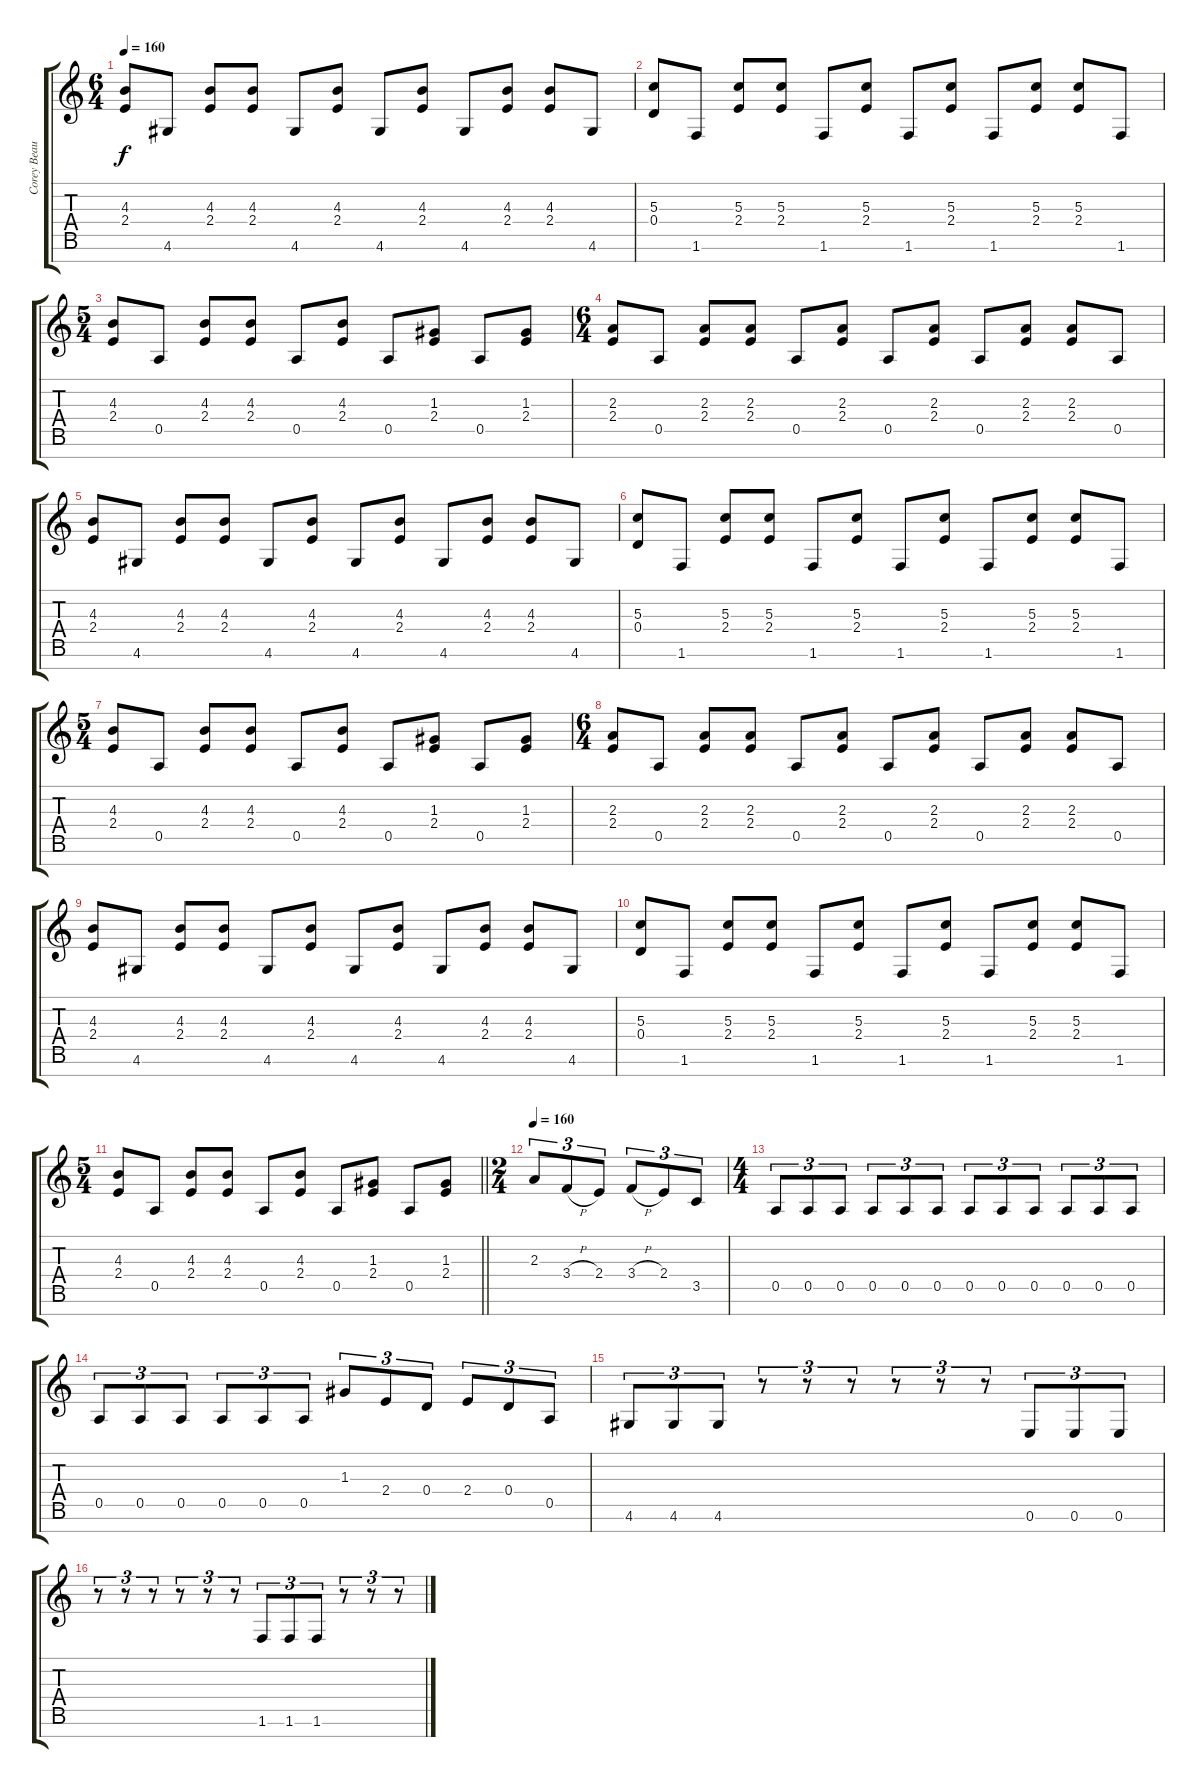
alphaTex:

\track ("Corey Beaulieu" "Corey Beau") {instrument distortionguitar}
\staff {score tabs}
\tuning (E4 B3 G3 D3 A2 E2 B1) {hide}
\ts (6 4)
\tempo 160
\clef g2
\ks c
(4.3 2.4).8{dy f} 4.6.8 (4.3 2.4).8 (4.3 2.4).8 4.6.8 (4.3 2.4).8 4.6.8 (4.3 2.4).8 4.6.8 (4.3 2.4).8 (4.3 2.4).8 4.6.8 |
(5.3 0.4).8 1.6.8 (5.3 2.4).8 (5.3 2.4).8 1.6.8 (5.3 2.4).8 1.6.8 (5.3 2.4).8 1.6.8 (5.3 2.4).8 (5.3 2.4).8 1.6.8 |
\ts (5 4)
(4.3 2.4).8 0.5.8 (4.3 2.4).8 (4.3 2.4).8 0.5.8 (4.3 2.4).8 0.5.8 (1.3 2.4).8 0.5.8 (1.3 2.4).8 |
\ts (6 4)
(2.3 2.4).8 0.5.8 (2.3 2.4).8 (2.3 2.4).8 0.5.8 (2.3 2.4).8 0.5.8 (2.3 2.4).8 0.5.8 (2.3 2.4).8 (2.3 2.4).8 0.5.8 |
(4.3 2.4).8 4.6.8 (4.3 2.4).8 (4.3 2.4).8 4.6.8 (4.3 2.4).8 4.6.8 (4.3 2.4).8 4.6.8 (4.3 2.4).8 (4.3 2.4).8 4.6.8 |
(5.3 0.4).8 1.6.8 (5.3 2.4).8 (5.3 2.4).8 1.6.8 (5.3 2.4).8 1.6.8 (5.3 2.4).8 1.6.8 (5.3 2.4).8 (5.3 2.4).8 1.6.8 |
\ts (5 4)
(4.3 2.4).8 0.5.8 (4.3 2.4).8 (4.3 2.4).8 0.5.8 (4.3 2.4).8 0.5.8 (1.3 2.4).8 0.5.8 (1.3 2.4).8 |
\ts (6 4)
(2.3 2.4).8 0.5.8 (2.3 2.4).8 (2.3 2.4).8 0.5.8 (2.3 2.4).8 0.5.8 (2.3 2.4).8 0.5.8 (2.3 2.4).8 (2.3 2.4).8 0.5.8 |
(4.3 2.4).8 4.6.8 (4.3 2.4).8 (4.3 2.4).8 4.6.8 (4.3 2.4).8 4.6.8 (4.3 2.4).8 4.6.8 (4.3 2.4).8 (4.3 2.4).8 4.6.8 |
(5.3 0.4).8 1.6.8 (5.3 2.4).8 (5.3 2.4).8 1.6.8 (5.3 2.4).8 1.6.8 (5.3 2.4).8 1.6.8 (5.3 2.4).8 (5.3 2.4).8 1.6.8 |
\ts (5 4)
\barLineRight lightlight
(4.3 2.4).8 0.5.8 (4.3 2.4).8 (4.3 2.4).8 0.5.8 (4.3 2.4).8 0.5.8 (1.3 2.4).8 0.5.8 (1.3 2.4).8 |
\ts (2 4)
\section ("" "")
\tempo 160
2.3.8{tu (3 2)} 3.4{h}.8{tu (3 2)} 2.4.8{tu (3 2)} 3.4{h}.8{tu (3 2)} 2.4.8{tu (3 2)} 3.5.8{tu (3 2)} |
\ts (4 4)
0.5.8{tu (3 2)} 0.5.8{tu (3 2)} 0.5.8{tu (3 2)} 0.5.8{tu (3 2)} 0.5.8{tu (3 2)} 0.5.8{tu (3 2)} 0.5.8{tu (3 2)} 0.5.8{tu (3 2)} 0.5.8{tu (3 2)} 0.5.8{tu (3 2)} 0.5.8{tu (3 2)} 0.5.8{tu (3 2)} |
0.5.8{tu (3 2)} 0.5.8{tu (3 2)} 0.5.8{tu (3 2)} 0.5.8{tu (3 2)} 0.5.8{tu (3 2)} 0.5.8{tu (3 2)} 1.3.8{tu (3 2)} 2.4.8{tu (3 2)} 0.4.8{tu (3 2)} 2.4.8{tu (3 2)} 0.4.8{tu (3 2)} 0.5.8{tu (3 2)} |
4.6.8{tu (3 2)} 4.6.8{tu (3 2)} 4.6.8{tu (3 2)} r.8{tu (3 2)} r.8{tu (3 2)} r.8{tu (3 2)} r.8{tu (3 2)} r.8{tu (3 2)} r.8{tu (3 2)} 0.6.8{tu (3 2)} 0.6.8{tu (3 2)} 0.6.8{tu (3 2)} |
r.8{tu (3 2)} r.8{tu (3 2)} r.8{tu (3 2)} r.8{tu (3 2)} r.8{tu (3 2)} r.8{tu (3 2)} 1.6.8{tu (3 2)} 1.6.8{tu (3 2)} 1.6.8{tu (3 2)} r.8{tu (3 2)} r.8{tu (3 2)} r.8{tu (3 2)}
